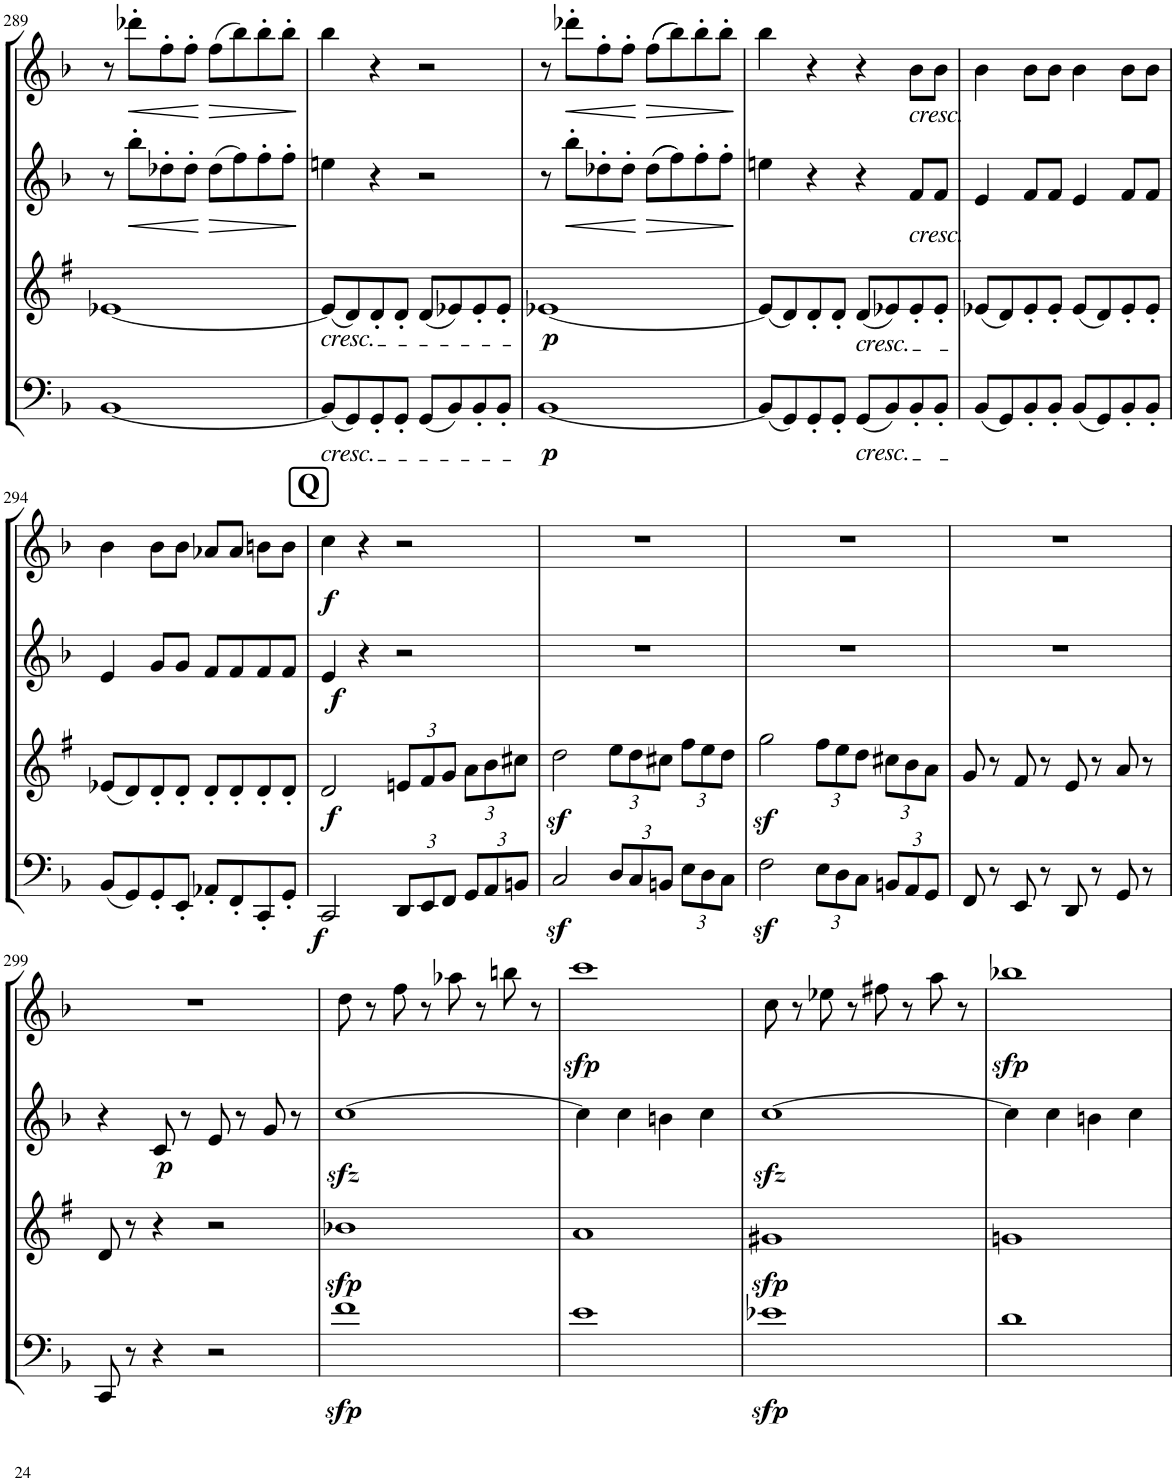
**kern	**dynam	**kern	**dynam	**kern	**dynam	**kern	**dynam
*part4	*part4	*part3	*part3	*part2	*part2	*part1	*part1
*staff4	*staff4	*staff3	*staff3	*staff2	*staff2	*staff1	*staff1
*I"Bassoon	*	*I"Bb Clarinet	*	*I"Oboe	*	*I"Flute	*
*I'Bsn	*	*I'Cl	*	*I'Ob	*	*I'Fl	*
!!LO:PB:g=z
*clefF4	*	*clefG2	*	*clefG2	*	*clefG2	*
*	*	*Trd1c2	*	*	*	*	*
*k[b-]	*	*k[f#]	*	*k[b-]	*	*k[b-]	*
*M4/4	*	*M4/4	*	*M4/4	*	*M4/4	*
*met(c)	*	*met(c)	*	*met(c)	*	*met(c)	*
=289	=289	=289	=289	=289	=289	=289	=289
[1BB-	.	[1e-X	.	8r	.	8r	.
!	!	!	!	!	!LO:HP:b	!	!LO:HP:b
.	.	.	.	8bb-'\L	<	8ddd-X'\L	<
.	.	.	.	8dd-X'\	.	8ff'\	.
.	.	.	.	8dd-'\J	.	8ff'\J	.
!	!	!	!	!	!LO:HP:n=1:b	!	!LO:HP:n=1:b
.	.	.	.	(8dd-\L	[ >	(8ff\L	[ >
.	.	.	.	8ff\)	.	8bb-\)	.
.	.	.	.	8ff'\	.	8bb-'\	.
.	.	.	.	8ff'\J	.	8bb-'\J	.
.	.	.	.	.	]	.	]
=290	=290	=290	=290	=290	=290	=290	=290
!	!	!LO:TX:b:i:t=cresc.	!	!	!	!	!
!LO:TX:b:i:t=cresc.	!	!	!	!	!	!	!
(8BB-/L]	.	(8e-/L]	.	4een\	.	4bb-\	.
8GG/)	.	8d/)	.	.	.	.	.
8GG'/	.	8d'/	.	4r	.	4r	.
8GG'/J	.	8d'/J	.	.	.	.	.
(8GG/L	.	(8d/L	.	2r	.	2r	.
8BB-/)	.	8e-X/)	.	.	.	.	.
8BB-'/	.	8e-'/	.	.	.	.	.
8BB-'/J	.	8e-'/J	.	.	.	.	.
=291	=291	=291	=291	=291	=291	=291	=291
!	!LO:DY:b	!	!LO:DY:b	!	!	!	!
[1BB-	p	[1e-X	p	8r	.	8r	.
!	!	!	!	!	!LO:HP:b	!	!LO:HP:b
.	.	.	.	8bb-'\L	<	8ddd-X'\L	<
.	.	.	.	8dd-X'\	.	8ff'\	.
.	.	.	.	8dd-'\J	.	8ff'\J	.
!	!	!	!	!	!LO:HP:n=1:b	!	!LO:HP:n=1:b
.	.	.	.	((8dd-\L	[ >	((8ff\L	[ >
.	.	.	.	8ff\))	.	8bb-\))	.
.	.	.	.	8ff'\	.	8bb-'\	.
.	.	.	.	8ff'\J	.	8bb-'\J	.
.	.	.	.	.	]	.	]
=292	=292	=292	=292	=292	=292	=292	=292
(8BB-/L]	.	(8e-/L]	.	4een\	.	4bb-\	.
8GG/)	.	8d/)	.	.	.	.	.
8GG'/	.	8d'/	.	4r	.	4r	.
8GG'/J	.	8d'/J	.	.	.	.	.
!	!	!LO:TX:b:i:t=cresc.	!	!	!	!	!
!LO:TX:b:i:t=cresc.	!	!	!	!	!	!	!
(8GG/L	.	(8d/L	.	4r	.	4r	.
8BB-/)	.	8e-X/)	.	.	.	.	.
!	!	!	!	!	!	!LO:TX:b:i:t=cresc.	!
!	!	!	!	!LO:TX:b:i:t=cresc.	!	!	!
8BB-'/	.	8e-'/	.	8f/L	.	8b-\L	.
8BB-'/J	.	8e-'/J	.	8f/J	.	8b-\J	.
=293	=293	=293	=293	=293	=293	=293	=293
(8BB-/L	.	(8e-X/L	.	4e/	.	4b-\	.
8GG/)	.	8d/)	.	.	.	.	.
8BB-'/	.	8e-'/	.	8f/L	.	8b-\L	.
8BB-'/J	.	8e-'/J	.	8f/J	.	8b-\J	.
(8BB-/L	.	(8e-/L	.	4e/	.	4b-\	.
8GG/)	.	8d/)	.	.	.	.	.
8BB-'/	.	8e-'/	.	8f/L	.	8b-\L	.
8BB-'/J	.	8e-'/J	.	8f/J	.	8b-\J	.
!!LO:LB:g=z
=294	=294	=294	=294	=294	=294	=294	=294
(8BB-/L	.	(8e-X/L	.	4e/	.	4b-\	.
8GG/)	.	8d/)	.	.	.	.	.
8GG'/	.	8d'/	.	8g/L	.	8b-\L	.
8EE'/J	.	8d'/J	.	8g/J	.	8b-\J	.
8AA-X'/L	.	8d'/L	.	8f/L	.	8a-X/L	.
8FF'/	.	8d'/	.	8f/	.	8a-/J	.
8CC'/	.	8d'/	.	8f/	.	8bn\L	.
8GG'/J	.	8d'/J	.	8f/J	.	8b\J	.
!!LO:REH:place=s1:a:B:cj:fs=14:t=Q
=295	=295	=295	=295	=295	=295	=295	=295
!	!LO:DY:b	!	!LO:DY:b	!	!LO:DY:b	!	!LO:DY:b
2CC/	f	2d/	f	4e/	f	4cc\	f
.	.	.	.	4r	.	4r	.
*Xbrackettup	*	*Xbrackettup	*	*	*	*	*
12DD/L	.	12en/L	.	2r	.	2r	.
12EE/	.	12f#/	.	.	.	.	.
12FF/J	.	12g/J	.	.	.	.	.
12GG/L	.	12a\L	.	.	.	.	.
12AA/	.	12b\	.	.	.	.	.
12BBn/J	.	12cc#X\J	.	.	.	.	.
=296	=296	=296	=296	=296	=296	=296	=296
2Cz</	.	2ddz<\	.	1r	.	1r	.
12D/L	.	12ee\L	.	.	.	.	.
12C/	.	12dd\	.	.	.	.	.
12BBn/J	.	12cc#X\J	.	.	.	.	.
12E\L	.	12ff#\L	.	.	.	.	.
12D\	.	12ee\	.	.	.	.	.
12C\J	.	12dd\J	.	.	.	.	.
=297	=297	=297	=297	=297	=297	=297	=297
2Fz<\	.	2ggz<\	.	1r	.	1r	.
12E\L	.	12ff#\L	.	.	.	.	.
12D\	.	12ee\	.	.	.	.	.
12C\J	.	12dd\J	.	.	.	.	.
12BBn/L	.	12cc#X\L	.	.	.	.	.
12AA/	.	12b\	.	.	.	.	.
12GG/J	.	12a\J	.	.	.	.	.
=298	=298	=298	=298	=298	=298	=298	=298
8FF/	.	8g/	.	1r	.	1r	.
8r	.	8r	.	.	.	.	.
8EE/	.	8f#/	.	.	.	.	.
8r	.	8r	.	.	.	.	.
8DD/	.	8e/	.	.	.	.	.
8r	.	8r	.	.	.	.	.
8GG/	.	8a/	.	.	.	.	.
8r	.	8r	.	.	.	.	.
!!LO:LB:g=z
=299	=299	=299	=299	=299	=299	=299	=299
8CC/	.	8d/	.	4r	.	1r	.
8r	.	8r	.	.	.	.	.
!	!	!	!	!	!LO:DY:b	!	!
4r	.	4r	.	8c/	p	.	.
.	.	.	.	8r	.	.	.
2r	.	2r	.	8e/	.	.	.
.	.	.	.	8r	.	.	.
.	.	.	.	8g/	.	.	.
.	.	.	.	8r	.	.	.
=300	=300	=300	=300	=300	=300	=300	=300
!	!LO:DY:b	!	!LO:DY:b	!	!	!	!
1f	sfp	1b-X	sfp	[1cczz<	.	8dd\	.
.	.	.	.	.	.	8r	.
.	.	.	.	.	.	8ff\	.
.	.	.	.	.	.	8r	.
.	.	.	.	.	.	8aa-X\	.
.	.	.	.	.	.	8r	.
.	.	.	.	.	.	8bbn\	.
.	.	.	.	.	.	8r	.
=301	=301	=301	=301	=301	=301	=301	=301
!	!	!	!	!	!	!	!LO:DY:b
1e	.	1a	.	4cc\]	.	1ccc	sfp
.	.	.	.	4cc\	.	.	.
.	.	.	.	4bn\	.	.	.
.	.	.	.	4cc\	.	.	.
=302	=302	=302	=302	=302	=302	=302	=302
!	!LO:DY:b	!	!LO:DY:b	!	!	!	!
1e-X	sfp	1g#X	sfp	[1cczz<	.	8cc\	.
.	.	.	.	.	.	8r	.
.	.	.	.	.	.	8ee-X\	.
.	.	.	.	.	.	8r	.
.	.	.	.	.	.	8ff#X\	.
.	.	.	.	.	.	8r	.
.	.	.	.	.	.	8aa\	.
.	.	.	.	.	.	8r	.
=303	=303	=303	=303	=303	=303	=303	=303
!	!	!	!	!	!	!	!LO:DY:b
1d	.	1gn	.	4cc\]	.	1bb-X	sfp
.	.	.	.	4cc\	.	.	.
.	.	.	.	4bn\	.	.	.
.	.	.	.	4cc\	.	.	.
=	=	=	=	=	=	=	=
*-	*-	*-	*-	*-	*-	*-	*-
